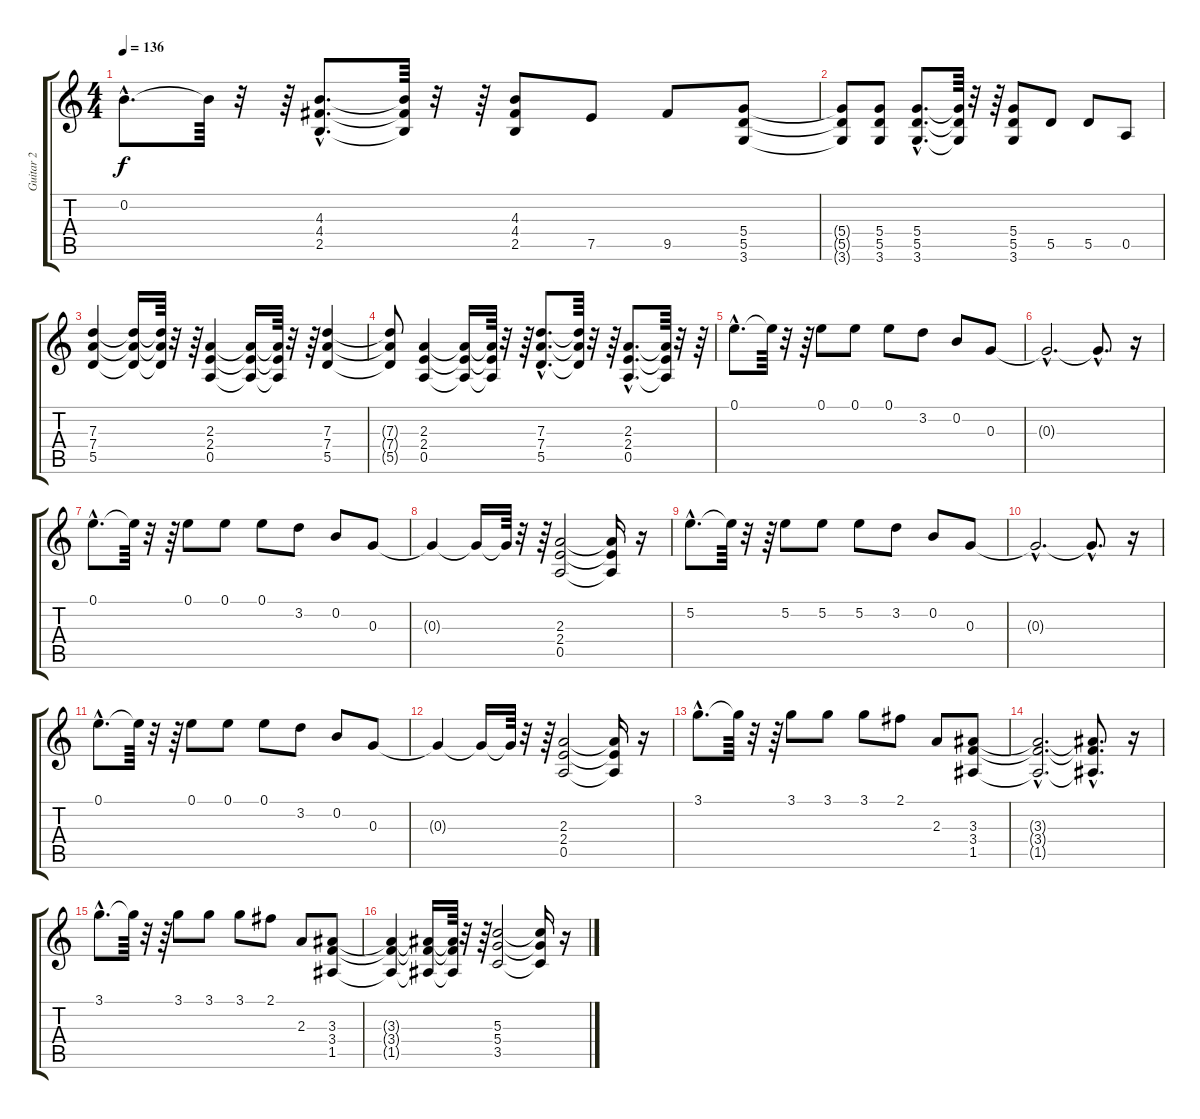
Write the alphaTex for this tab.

\track ("Guitar 2" "Guitar 2") {instrument distortionguitar}
\staff {score tabs}
\tuning (E4 B3 G3 D3 A2 E2) {hide}
\ts (4 4)
\tempo 136
\clef g2
\ks c
0.2{hac t}.8{d dy f} 0.2{t}.64 r.32 r.64 (4.3{hac} 4.4{hac} 2.5{hac}).8{d} (4.3{t} 4.4{t} 2.5{t}).64 r.32 r.64 (4.3 4.4 2.5).8 7.5.8 9.5.8 (5.4 5.5 3.6).8 |
(5.4{t} 5.5{t} 3.6{t}).8 (5.4 5.5 3.6).8 (5.4{hac} 5.5{hac} 3.6{hac}).8{d} (5.4{t} 5.5{t} 3.6{t}).64 r.32 r.64 (5.4 5.5 3.6).8 5.5.8 5.5.8 0.5.8 |
(7.3 7.4 5.5).4 (7.3{t} 7.4{t} 5.5{t}).16 (7.3{t} 7.4{t} 5.5{t}).64 r.32 r.64 (2.3 2.4 0.5).4 (2.3{t} 2.4{t} 0.5{t}).16 (2.3{t} 2.4{t} 0.5{t}).64 r.32 r.64 (7.3 7.4 5.5).4 |
(7.3{t} 7.4{t} 5.5{t}).8 (2.3 2.4 0.5).4 (2.3{t} 2.4{t} 0.5{t}).16 (2.3{t} 2.4{t} 0.5{t}).64 r.32 r.64 (7.3{hac} 7.4{hac} 5.5{hac}).8{d} (7.3{t} 7.4{t} 5.5{t}).64 r.32 r.64 (2.3{hac} 2.4{hac} 0.5{hac}).8{d} (2.3{t} 2.4{t} 0.5{t}).64 r.32 r.64 |
0.1{hac}.8{d} 0.1{t}.64 r.32 r.64 0.1.8 0.1.8 0.1.8 3.2.8 0.2.8 0.3.8 |
0.3{hac t}.2{d} 0.3{hac t}.8{d} r.16 |
0.1{hac}.8{d} 0.1{t}.64 r.32 r.64 0.1.8 0.1.8 0.1.8 3.2.8 0.2.8 0.3.8 |
0.3{t}.4 0.3{t}.16 0.3{t}.64 r.32 r.64 (2.3 2.4 0.5).2 (2.3{t} 2.4{t} 0.5{t}).16 r.16 |
5.2{hac}.8{d} 5.2{t}.64 r.32 r.64 5.2.8 5.2.8 5.2.8 3.2.8 0.2.8 0.3.8 |
0.3{hac t}.2{d} 0.3{hac t}.8{d} r.16 |
0.1{hac}.8{d} 0.1{t}.64 r.32 r.64 0.1.8 0.1.8 0.1.8 3.2.8 0.2.8 0.3.8 |
0.3{t}.4 0.3{t}.16 0.3{t}.64 r.32 r.64 (2.3 2.4 0.5).2 (2.3{t} 2.4{t} 0.5{t}).16 r.16 |
3.1{hac}.8{d} 3.1{t}.64 r.32 r.64 3.1.8 3.1.8 3.1.8 2.1.8 2.3.8 (3.3 3.4 1.5).8 |
(3.3{hac t} 3.4{hac t} 1.5{hac t}).2{d} (3.3{hac t} 3.4{hac t} 1.5{hac t}).8{d} r.16 |
3.1{hac}.8{d} 3.1{t}.64 r.32 r.64 3.1.8 3.1.8 3.1.8 2.1.8 2.3.8 (3.3 3.4 1.5).8 |
(3.3{t} 3.4{t} 1.5{t}).4 (3.3{t} 3.4{t} 1.5{t}).16 (3.3{t} 3.4{t} 1.5{t}).64 r.32 r.64 (5.3 5.4 3.5).2 (5.3{t} 5.4{t} 3.5{t}).16 r.16
